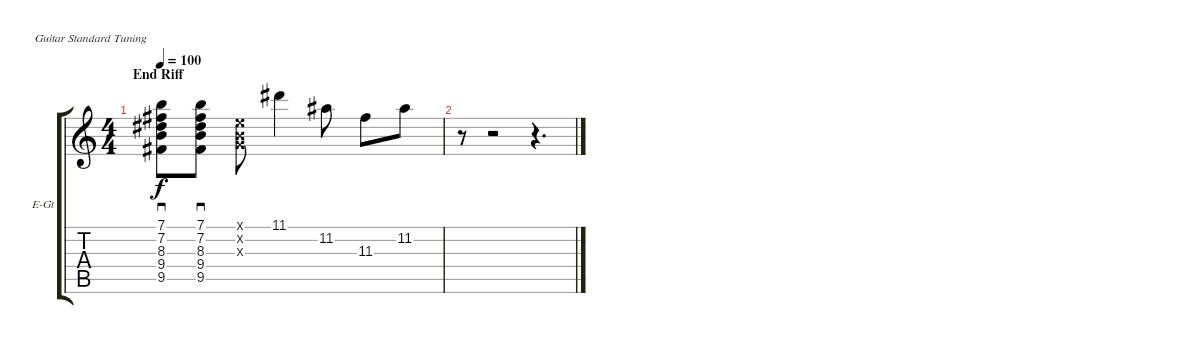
\bracketExtendMode groupsimilarinstruments
\firstSystemTrackNameOrientation horizontal
\otherSystemsTrackNameOrientation horizontal
\track ("Albert Hammond Jr. (Clean)" "E-Gt") {instrument electricguitarclean}
\staff {score tabs}
\tuning (E4 B3 G3 D3 A2 E2)
\ts (4 4)
\section ("" "End Riff")
\tempo 100
\clef g2
\ks c
(7.1 7.2 8.3 9.4 9.5).8{sd dy f} (7.1 7.2 8.3 9.4 9.5).8{sd} (0.1{x} 0.2{x} 0.3{x}).8 11.1.4 11.2.8 11.3.8 11.2.8 |
r.8 r.2 r.4{d}
